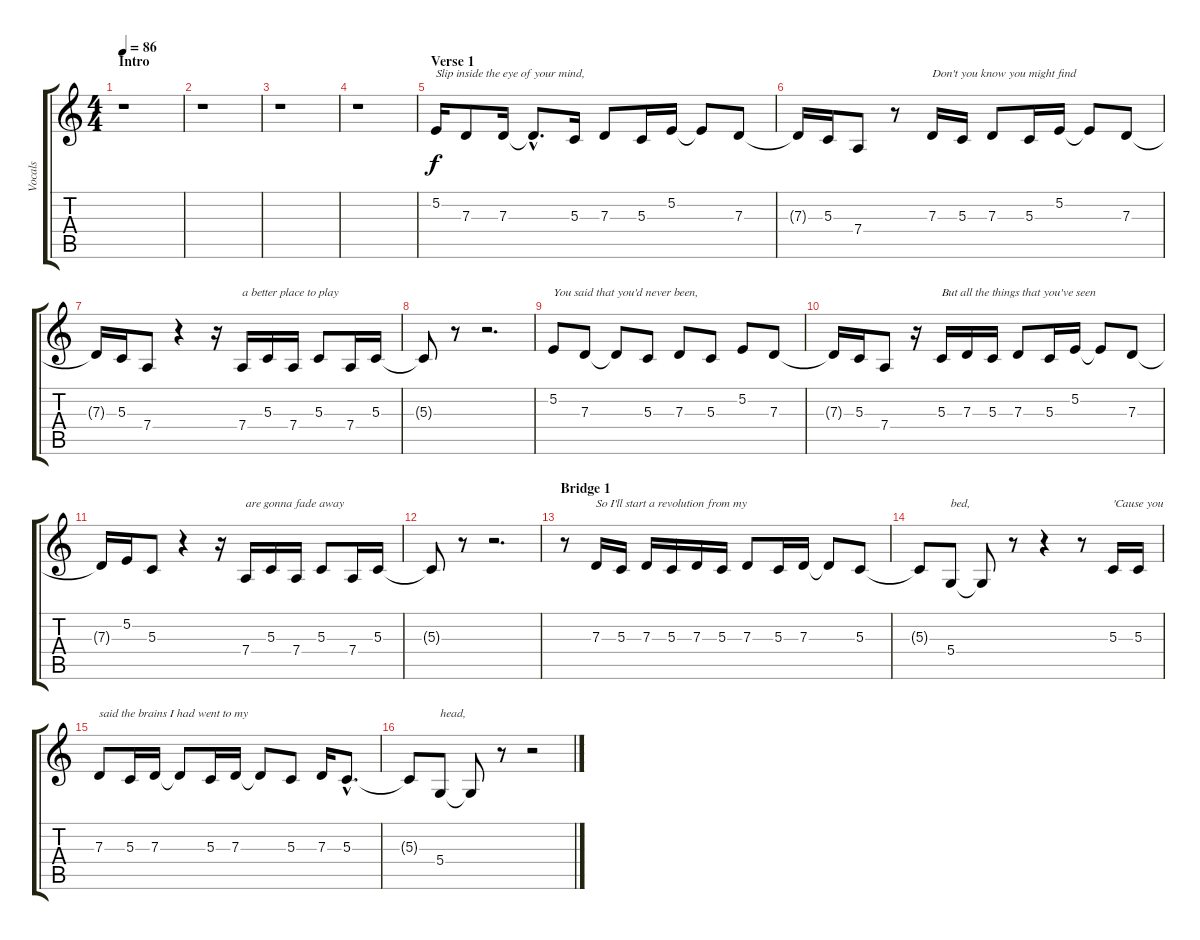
\track ("Vocals" "Vocals") {instrument tenorsax}
\staff {score tabs}
\tuning (E4 B3 G3 D3 A2 E2) {hide}
\ts (4 4)
\section ("" "Intro")
\tempo 86
\clef g2
\ks c
r.1{dy f instrument tenorsax} |
r.1 |
r.1 |
r.1 |
\section ("" "Verse 1")
5.2.16{txt "Slip inside the eye of your mind,"} 7.3.8 7.3.16 7.3{hac t}.8{d} 5.3.16 7.3.8 5.3.16 5.2.16 5.2{t}.8 7.3.8 |
7.3{t}.16 5.3.16 7.4.8 r.8 7.3.16{txt "Don't you know you might find"} 5.3.16 7.3.8 5.3.16 5.2.16 5.2{t}.8 7.3.8 |
7.3{t}.16 5.3.16 7.4.8 r.4 r.16 7.4.16{txt "a better place to play"} 5.3.16 7.4.16 5.3.8 7.4.16 5.3.16 |
5.3{t}.8 r.8 r.2{d} |
5.2.8{txt "You said that you'd never been,"} 7.3.8 7.3{t}.8 5.3.8 7.3.8 5.3.8 5.2.8 7.3.8 |
7.3{t}.16 5.3.16 7.4.8 r.16 5.3.16{txt "But all the things that you've seen"} 7.3.16 5.3.16 7.3.8 5.3.16 5.2.16 5.2{t}.8 7.3.8 |
7.3{t}.16 5.2.16 5.3.8 r.4 r.16 7.4.16{txt "are gonna fade away"} 5.3.16 7.4.16 5.3.8 7.4.16 5.3.16 |
5.3{t}.8 r.8 r.2{d} |
\section ("" "Bridge 1")
r.8 7.3.16{txt "So I'll start a revolution from my"} 5.3.16 7.3.16 5.3.16 7.3.16 5.3.16 7.3.8 5.3.16 7.3.16 7.3{t}.8 5.3.8 |
5.3{t}.8 5.4.8{txt "bed,"} 5.4{t}.8 r.8 r.4 r.8 5.3.16{txt "'Cause you"} 5.3.16 |
7.3.8{txt "said the brains I had went to my"} 5.3.16 7.3.16 7.3{t}.8 5.3.16 7.3.16 7.3{t}.8 5.3.8 7.3.16 5.3{hac}.8{d} |
5.3{t}.8 5.4.8{txt "head,"} 5.4{t}.8 r.8 r.2
